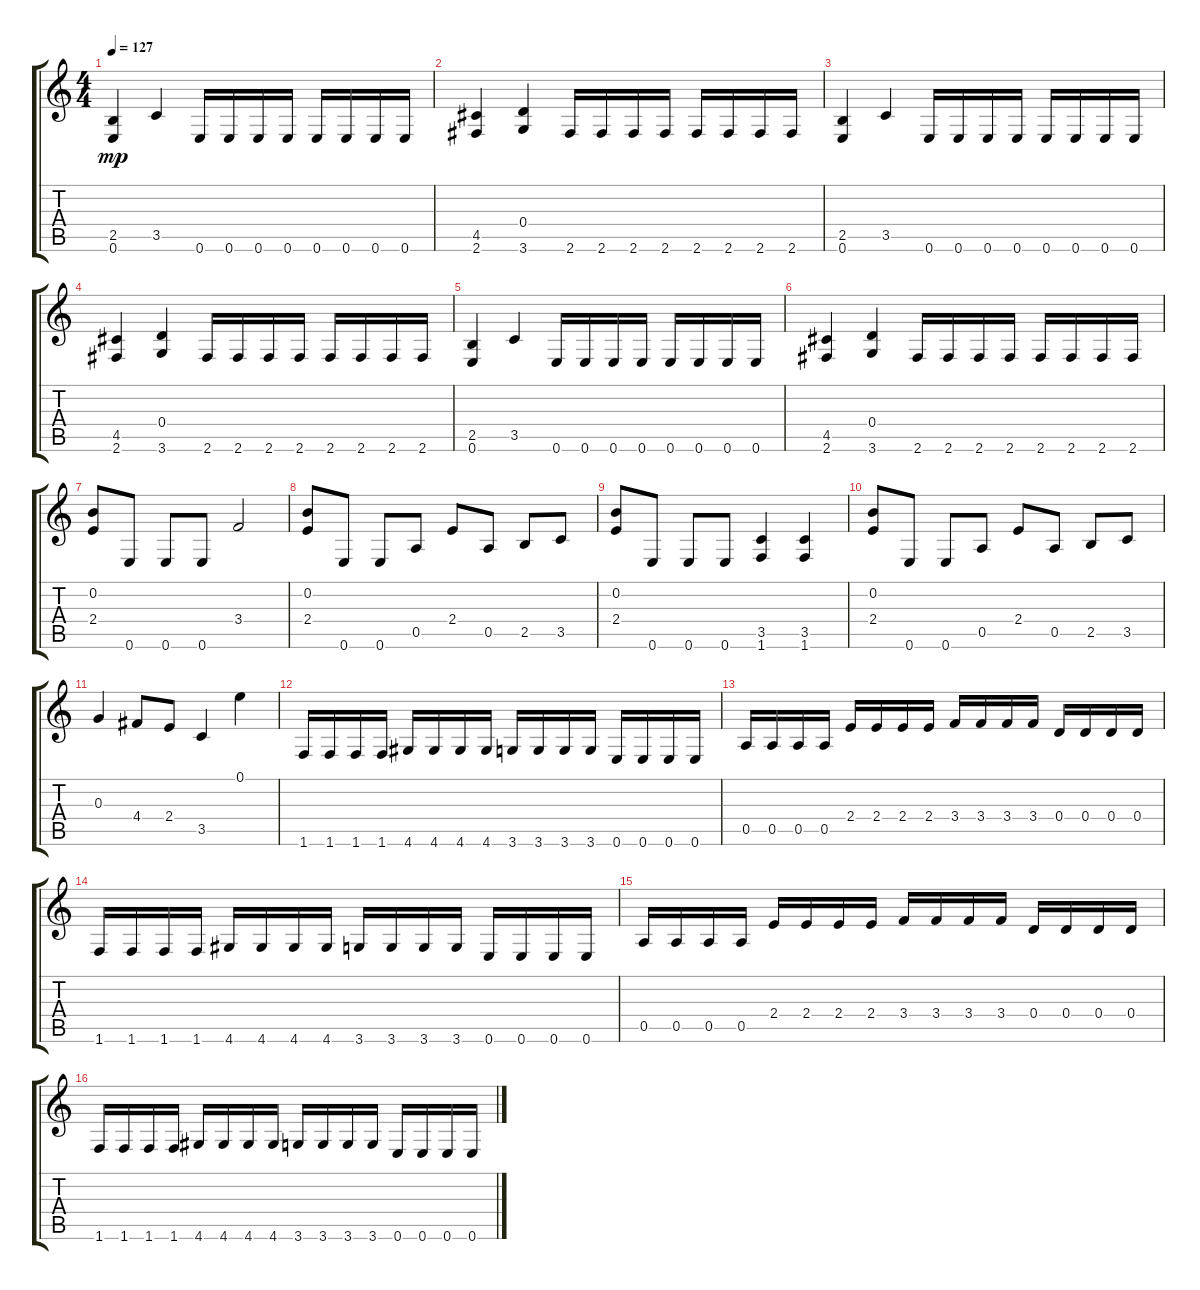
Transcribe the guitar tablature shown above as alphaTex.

\track "" {instrument overdrivenguitar}
\staff {score tabs}
\tuning (E4 B3 G3 D3 A2 E2) {hide}
\ts (4 4)
\tempo 127
\clef g2
\ks c
(2.5 0.6).4{dy mp} 3.5.4 0.6.16 0.6.16 0.6.16 0.6.16 0.6.16 0.6.16 0.6.16 0.6.16 |
(4.5 2.6).4 (0.4 3.6).4 2.6.16 2.6.16 2.6.16 2.6.16 2.6.16 2.6.16 2.6.16 2.6.16 |
(2.5 0.6).4 3.5.4 0.6.16 0.6.16 0.6.16 0.6.16 0.6.16 0.6.16 0.6.16 0.6.16 |
(4.5 2.6).4 (0.4 3.6).4 2.6.16 2.6.16 2.6.16 2.6.16 2.6.16 2.6.16 2.6.16 2.6.16 |
(2.5 0.6).4 3.5.4 0.6.16 0.6.16 0.6.16 0.6.16 0.6.16 0.6.16 0.6.16 0.6.16 |
(4.5 2.6).4 (0.4 3.6).4 2.6.16 2.6.16 2.6.16 2.6.16 2.6.16 2.6.16 2.6.16 2.6.16 |
(0.2 2.4).8 0.6.8 0.6.8 0.6.8 3.4.2 |
(0.2 2.4).8 0.6.8 0.6.8 0.5.8 2.4.8 0.5.8 2.5.8 3.5.8 |
(0.2 2.4).8 0.6.8 0.6.8 0.6.8 (3.5 1.6).4 (3.5 1.6).4 |
(0.2 2.4).8 0.6.8 0.6.8 0.5.8 2.4.8 0.5.8 2.5.8 3.5.8 |
0.3.4 4.4.8 2.4.8 3.5.4 0.1.4 |
1.6.16 1.6.16 1.6.16 1.6.16 4.6.16 4.6.16 4.6.16 4.6.16 3.6.16 3.6.16 3.6.16 3.6.16 0.6.16 0.6.16 0.6.16 0.6.16 |
0.5.16 0.5.16 0.5.16 0.5.16 2.4.16 2.4.16 2.4.16 2.4.16 3.4.16 3.4.16 3.4.16 3.4.16 0.4.16 0.4.16 0.4.16 0.4.16 |
1.6.16 1.6.16 1.6.16 1.6.16 4.6.16 4.6.16 4.6.16 4.6.16 3.6.16 3.6.16 3.6.16 3.6.16 0.6.16 0.6.16 0.6.16 0.6.16 |
0.5.16 0.5.16 0.5.16 0.5.16 2.4.16 2.4.16 2.4.16 2.4.16 3.4.16 3.4.16 3.4.16 3.4.16 0.4.16 0.4.16 0.4.16 0.4.16 |
1.6.16 1.6.16 1.6.16 1.6.16 4.6.16 4.6.16 4.6.16 4.6.16 3.6.16 3.6.16 3.6.16 3.6.16 0.6.16 0.6.16 0.6.16 0.6.16
